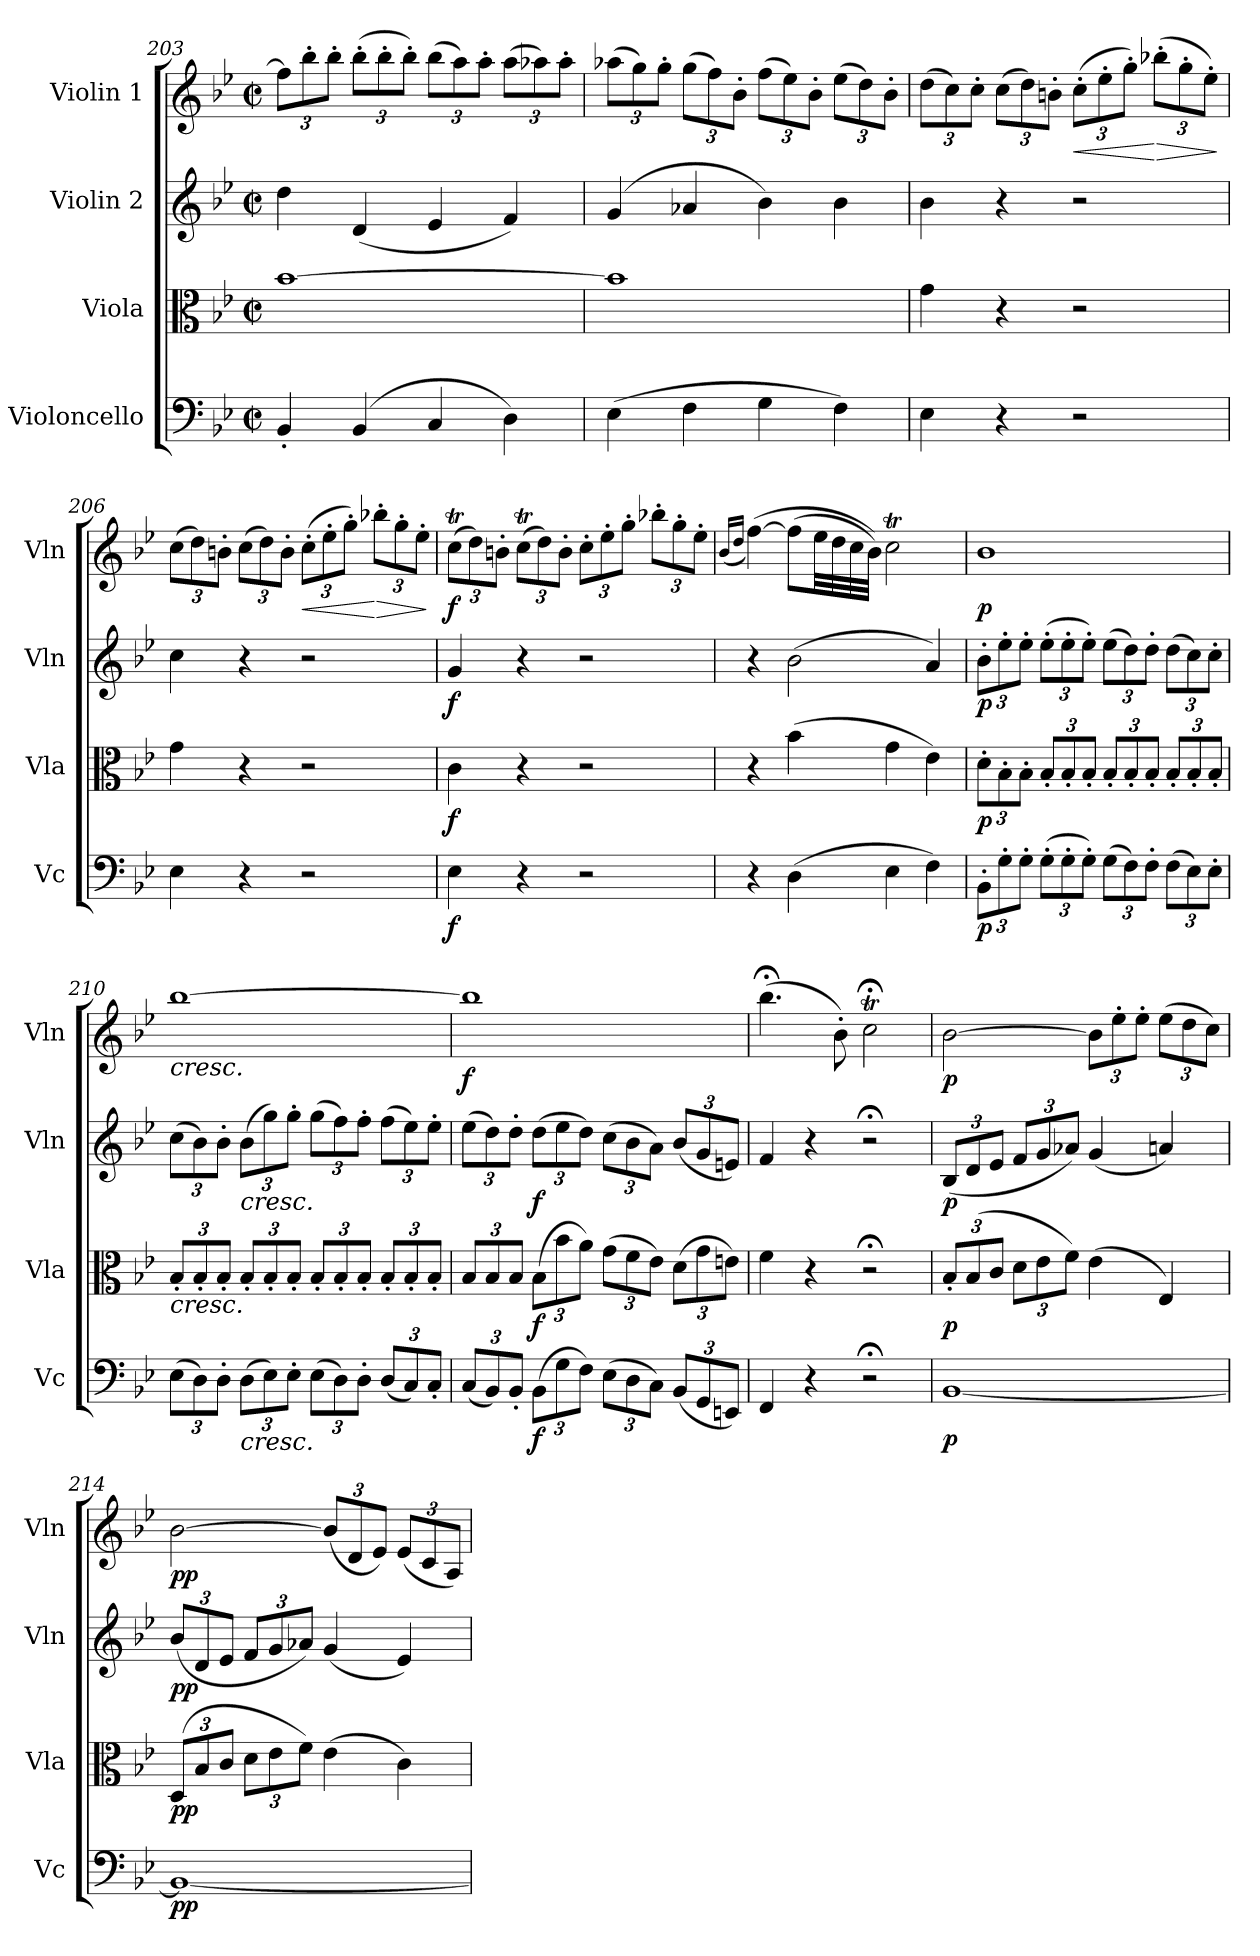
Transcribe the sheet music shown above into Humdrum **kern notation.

**kern	**dynam	**kern	**dynam	**kern	**dynam	**kern	**dynam
*part4	*part4	*part3	*part3	*part2	*part2	*part1	*part1
*staff4	*staff4	*staff3	*staff3	*staff2	*staff2	*staff1	*staff1
*I"Violoncello	*	*I"Viola	*	*I"Violin 2	*	*I"Violin 1	*
*I'Vc	*	*I'Vla	*	*I'Vln	*	*I'Vln	*
*clefF4	*	*clefC3	*	*clefG2	*	*clefG2	*
*k[b-e-]	*	*k[b-e-]	*	*k[b-e-]	*	*k[b-e-]	*
*M2/2	*	*M2/2	*	*M2/2	*	*M2/2	*
*met(c|)	*	*met(c|)	*	*met(c|)	*	*met(c|)	*
*	*	*	*	*	*	*Xbrackettup	*
=203	=203	=203	=203	=203	=203	=203	=203
4BB-'/	.	[1b-	.	4dd\	.	12ff\L]	.
.	.	.	.	.	.	12bb-'\	.
.	.	.	.	.	.	12bb-'\J	.
(>4BB-/	.	.	.	(<4d/	.	(>12bb-'\L	.
.	.	.	.	.	.	12bb-'\	.
.	.	.	.	.	.	12bb-'\J)	.
4C/	.	.	.	4e-/	.	(>12bb-\L	.
.	.	.	.	.	.	12aa\)	.
.	.	.	.	.	.	12aa'\J	.
4D\)	.	.	.	4f/)	.	(>12aa\L	.
.	.	.	.	.	.	12aa-X\)	.
.	.	.	.	.	.	12aa-'\J	.
=204	=204	=204	=204	=204	=204	=204	=204
(>4E-\	.	1b-]	.	(>4g/	.	(>12aa-X\L	.
.	.	.	.	.	.	12gg\)	.
.	.	.	.	.	.	12gg'\J	.
4F\	.	.	.	4a-X/	.	(>12gg\L	.
.	.	.	.	.	.	12ff\)	.
.	.	.	.	.	.	12b-'\J	.
4G\	.	.	.	4b-\)	.	(>12ff\L	.
.	.	.	.	.	.	12ee-\)	.
.	.	.	.	.	.	12b-'\J	.
4F\)	.	.	.	4b-\	.	(>12ee-\L	.
.	.	.	.	.	.	12dd\)	.
.	.	.	.	.	.	12b-'\J	.
!!LO:PB:g=z
=205	=205	=205	=205	=205	=205	=205	=205
4E-\	.	4g\	.	4b-\	.	(>12dd\L	.
.	.	.	.	.	.	12cc\)	.
.	.	.	.	.	.	12cc'\J	.
4r	.	4r	.	4r	.	(>12cc\L	.
.	.	.	.	.	.	12dd\)	.
.	.	.	.	.	.	12bn'\J	.
!	!	!	!	!	!	!	!LO:HP:b
2r	.	2r	.	2r	.	(>12cc'\L	<
.	.	.	.	.	.	12ee-'\	.
.	.	.	.	.	.	12gg'\J)	.
!	!	!	!	!	!	!	!LO:HP:n=1:b
.	.	.	.	.	.	(>12bb-X'\L	[ >
.	.	.	.	.	.	12gg'\	.
.	.	.	.	.	.	12ee-'\J)	.
.	.	.	.	.	.	.	]
=206	=206	=206	=206	=206	=206	=206	=206
4E-\	.	4g\	.	4cc\	.	(>12cc\L	.
.	.	.	.	.	.	12dd\)	.
.	.	.	.	.	.	12bn'\J	.
4r	.	4r	.	4r	.	(>12cc\L	.
.	.	.	.	.	.	12dd\)	.
.	.	.	.	.	.	12b'\J	.
!	!	!	!	!	!	!	!LO:HP:b
2r	.	2r	.	2r	.	(>12cc'\L	<
.	.	.	.	.	.	12ee-'\	.
.	.	.	.	.	.	12gg'\J)	.
!	!	!	!	!	!	!	!LO:HP:n=1:b
.	.	.	.	.	.	12bb-X'\L	[ >
.	.	.	.	.	.	12gg'\	.
.	.	.	.	.	.	12ee-'\J	.
.	.	.	.	.	.	.	]
=207	=207	=207	=207	=207	=207	=207	=207
!	!LO:DY:b	!	!LO:DY:b	!	!LO:DY:b	!	!LO:DY:b
4E-\	f	4c\	f	4g/	f	(>12ccT\L	f
.	.	.	.	.	.	12dd\)	.
.	.	.	.	.	.	12bn'\J	.
4r	.	4r	.	4r	.	(>12ccT\L	.
.	.	.	.	.	.	12dd\)	.
.	.	.	.	.	.	12b'\J	.
2r	.	2r	.	2r	.	12cc'\L	.
.	.	.	.	.	.	12ee-'\	.
.	.	.	.	.	.	12gg'\J	.
.	.	.	.	.	.	12bb-X'\L	.
.	.	.	.	.	.	12gg'\	.
.	.	.	.	.	.	12ee-'\J	.
!!LO:LB:g=z
=208	=208	=208	=208	=208	=208	=208	=208
.	.	.	.	.	.	(<16qb-/LL	.
.	.	.	.	.	.	16qdd/JJ	.
4r	.	4r	.	4r	.	(>[4ff\)	.
(>4D\	.	(>4b-\	.	(>2b-\	.	(>8ff\L]	.
.	.	.	.	.	.	32ee-\LL	.
.	.	.	.	.	.	32dd\	.
.	.	.	.	.	.	32cc\	.
.	.	.	.	.	.	32b-\JJJ))	.
4E-\	.	4g\	.	.	.	2ccT\	.
4F\)	.	4e-\)	.	4a/)	.	.	.
=209	=209	=209	=209	=209	=209	=209	=209
*Xbrackettup	*	*Xbrackettup	*	*Xbrackettup	*	*	*
!	!LO:DY:b	!	!LO:DY:b	!	!LO:DY:b	!	!LO:DY:b
12BB-'\L	p	12d'\L	p	12b-'\L	p	1b-	p
12G'\	.	12B-'\	.	12ee-'\	.	.	.
12G'\J	.	12B-'\J	.	12ee-'\J	.	.	.
(>12G'\L	.	12B-'/L	.	(>12ee-'\L	.	.	.
12G'\	.	12B-'/	.	12ee-'\	.	.	.
12G'\J)	.	12B-'/J	.	12ee-'\J)	.	.	.
(>12G\L	.	12B-'/L	.	(>12ee-\L	.	.	.
12F\)	.	12B-'/	.	12dd\)	.	.	.
12F'\J	.	12B-'/J	.	12dd'\J	.	.	.
(>12F\L	.	12B-'/L	.	(>12dd\L	.	.	.
12E-\)	.	12B-'/	.	12cc\)	.	.	.
12E-'\J	.	12B-'/J	.	12cc'\J	.	.	.
=210	=210	=210	=210	=210	=210	=210	=210
!	!	!	!	!	!	!LO:TX:b:i:t=cresc.	!
!	!	!LO:TX:b:i:t=cresc.	!	!	!	!	!
(>12E-\L	.	12B-'/L	.	(>12cc\L	.	[1bb-	.
12D\)	.	12B-'/	.	12b-\)	.	.	.
12D'\J	.	12B-'/J	.	12b-'\J	.	.	.
!	!	!	!	!LO:TX:b:i:t=cresc.	!	!	!
!LO:TX:b:i:t=cresc.	!	!	!	!	!	!	!
(>12D\L	.	12B-'/L	.	(>12b-\L	.	.	.
12E-\)	.	12B-'/	.	12gg\)	.	.	.
12E-'\J	.	12B-'/J	.	12gg'\J	.	.	.
(>12E-\L	.	12B-'/L	.	(>12gg\L	.	.	.
12D\)	.	12B-'/	.	12ff\)	.	.	.
12D'\J	.	12B-'/J	.	12ff'\J	.	.	.
(<12D/L	.	12B-'/L	.	(>12ff\L	.	.	.
12C/)	.	12B-'/	.	12ee-\)	.	.	.
12C'/J	.	12B-'/J	.	12ee-'\J	.	.	.
!!LO:LB:g=z
=211	=211	=211	=211	=211	=211	=211	=211
!	!	!	!	!	!	!	!LO:DY:b
(<12C/L	.	12B-/L	.	(>12ee-\L	.	1bb-]	f
12BB-/)	.	12B-/	.	12dd\)	.	.	.
12BB-'/J	.	12B-/J	.	12dd'\J	.	.	.
!	!LO:DY:b	!	!LO:DY:b	!	!LO:DY:b	!	!
(>12BB-\L	f	(>12B-\L	f	(>12dd\L	f	.	.
12G\	.	12b-\	.	12ee-\	.	.	.
12F\J)	.	12a\J)	.	12dd\J)	.	.	.
(>12E-\L	.	(>12g\L	.	(>12cc\L	.	.	.
12D\	.	12f\	.	12b-\	.	.	.
12C\J)	.	12e-\J)	.	12a\J)	.	.	.
(<12BB-/L	.	(>12d\L	.	(<12b-/L	.	.	.
12GG/	.	12g\	.	12g/	.	.	.
12EEn/J)	.	12en\J)	.	12en/J)	.	.	.
=212	=212	=212	=212	=212	=212	=212	=212
4FF/	.	4f\	.	4f/	.	(>4.bb-;<\	.
4r	.	4r	.	4r	.	.	.
.	.	.	.	.	.	8b-'\)	.
2r;<	.	2r;<	.	2r;<	.	2cc;<T\	.
=213	=213	=213	=213	=213	=213	=213	=213
!	!LO:DY:b	!	!LO:DY:b	!	!LO:DY:b	!	!LO:DY:b
[1BB-	p	12B-'/L	p	(<12B-/L	p	[2b-\	p
.	.	(>12B-/	.	12d/	.	.	.
.	.	12c/J	.	12e-/J	.	.	.
.	.	12d\L	.	12f/L	.	.	.
.	.	12e-\	.	12g/	.	.	.
.	.	12f\J)	.	12a-X/J)	.	.	.
.	.	(>4e-\	.	(<4g/	.	12b-\L]	.
.	.	.	.	.	.	12ee-'\	.
.	.	.	.	.	.	12ee-'\J	.
.	.	4E-/)	.	4an/)	.	(>12ee-\L	.
.	.	.	.	.	.	12dd\	.
.	.	.	.	.	.	12cc\J)	.
!!LO:LB:g=z
=214	=214	=214	=214	=214	=214	=214	=214
!	!LO:DY:b	!	!LO:DY:b	!	!LO:DY:b	!	!LO:DY:b
1BB-_	pp	(>12D/L	pp	(<12b-/L	pp	[2b-\	pp
.	.	12B-/	.	12d/	.	.	.
.	.	12c/J	.	12e-/J	.	.	.
.	.	12d\L	.	12f/L	.	.	.
.	.	12e-\	.	12g/	.	.	.
.	.	12f\J)	.	12a-X/J)	.	.	.
.	.	(>4e-\	.	(<4g/	.	(<12b-/L]	.
.	.	.	.	.	.	12d/	.
.	.	.	.	.	.	12e-/J)	.
.	.	4c\)	.	4e-/)	.	(<12e-/L	.
.	.	.	.	.	.	12c/	.
.	.	.	.	.	.	12A/J)	.
=	=	=	=	=	=	=	=
*-	*-	*-	*-	*-	*-	*-	*-
